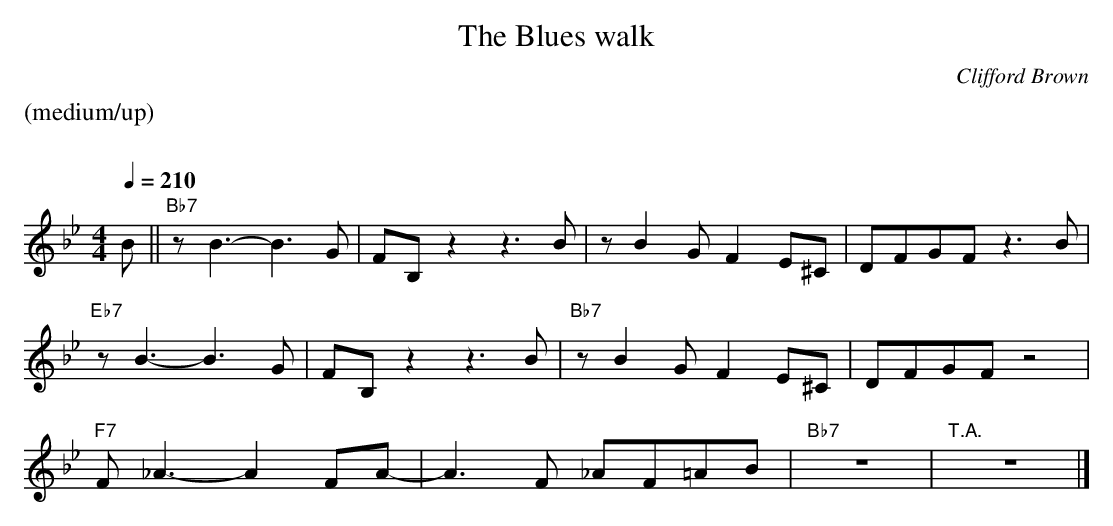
X:1
T:The Blues walk
M:4/4
L:1/8
C:Clifford Brown
Q:1/4=210
K:Bb
%%text (medium/up)
%%vskip 20
B || "Bb7"zB3-  B3G   | FB,z2  z3B    | zB2G       F2E^C | DFGF  z3B |
     "Eb7"zB3-  B3G   | FB,z2  z3B    | "Bb7"zB2G  F2E^C | DFGF  z4  |
     "F7"F_A3-  A2FA- | A3F    _AF=AB | "Bb7"z8         | "T.A."z8   |]
